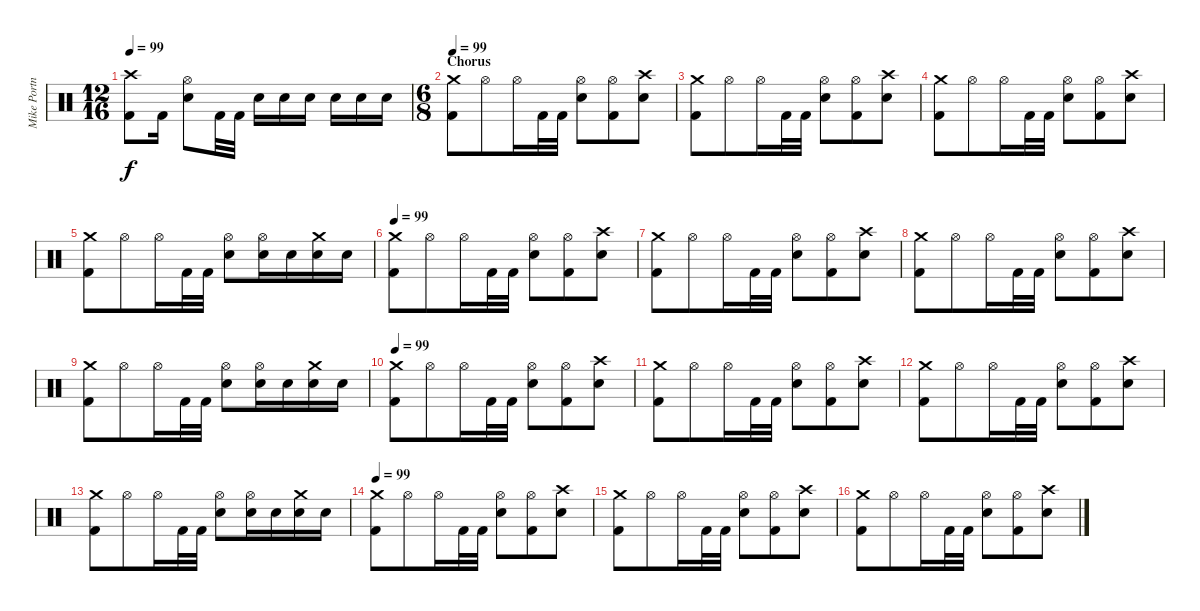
\track ("Mike Portnoy" "Mike Portn") {instrument percussion}
\staff {score}
\articulation defaults
\ts (12 16)
\tempo 99
\clef neutral
\ks c
("Crash high (hit)" "Kick (hit) 2").8{dy f} "Kick (hit) 2".16 ("Hi-Hat (open)" "Snare (hit) 2").8 "Kick (hit) 2".32 "Kick (hit) 2".32 "Snare (hit) 2".16 "Snare (hit) 2".16 "Snare (hit) 2".16 "Snare (hit) 2".16 "Snare (hit) 2".16 "Snare (hit) 2".16 |
\ts (6 8)
\section ("" "Chorus")
\tempo 99
("Crash medium (hit)" "Kick (hit) 2").8 "Hi-Hat (open)".8 "Hi-Hat (open)".16 "Kick (hit) 2".32 "Kick (hit) 2".32 ("Hi-Hat (open)" "Snare (hit) 2").8 ("Hi-Hat (open)" "Kick (hit) 2").8 ("Crash high (hit)" "Snare (hit) 2").8 |
("Crash medium (hit)" "Kick (hit) 2").8 "Hi-Hat (open)".8 "Hi-Hat (open)".16 "Kick (hit) 2".32 "Kick (hit) 2".32 ("Hi-Hat (open)" "Snare (hit) 2").8 ("Hi-Hat (open)" "Kick (hit) 2").8 ("Crash high (hit)" "Snare (hit) 2").8 |
("Crash medium (hit)" "Kick (hit) 2").8 "Hi-Hat (open)".8 "Hi-Hat (open)".16 "Kick (hit) 2".32 "Kick (hit) 2".32 ("Hi-Hat (open)" "Snare (hit) 2").8 ("Hi-Hat (open)" "Kick (hit) 2").8 ("Crash high (hit)" "Snare (hit) 2").8 |
("Crash medium (hit)" "Kick (hit) 2").8 "Hi-Hat (open)".8 "Hi-Hat (open)".16 "Kick (hit) 2".32 "Kick (hit) 2".32 ("Hi-Hat (open)" "Snare (hit) 2").8 ("Hi-Hat (open)" "Snare (hit) 2").16 "Snare (hit) 2".16 ("Crash medium (hit)" "Snare (hit) 2").16 "Snare (hit) 2".16 |
\tempo 99
("Crash medium (hit)" "Kick (hit) 2").8 "Hi-Hat (open)".8 "Hi-Hat (open)".16 "Kick (hit) 2".32 "Kick (hit) 2".32 ("Hi-Hat (open)" "Snare (hit) 2").8 ("Hi-Hat (open)" "Kick (hit) 2").8 ("Crash high (hit)" "Snare (hit) 2").8 |
("Crash medium (hit)" "Kick (hit) 2").8 "Hi-Hat (open)".8 "Hi-Hat (open)".16 "Kick (hit) 2".32 "Kick (hit) 2".32 ("Hi-Hat (open)" "Snare (hit) 2").8 ("Hi-Hat (open)" "Kick (hit) 2").8 ("Crash high (hit)" "Snare (hit) 2").8 |
("Crash medium (hit)" "Kick (hit) 2").8 "Hi-Hat (open)".8 "Hi-Hat (open)".16 "Kick (hit) 2".32 "Kick (hit) 2".32 ("Hi-Hat (open)" "Snare (hit) 2").8 ("Hi-Hat (open)" "Kick (hit) 2").8 ("Crash high (hit)" "Snare (hit) 2").8 |
("Crash medium (hit)" "Kick (hit) 2").8 "Hi-Hat (open)".8 "Hi-Hat (open)".16 "Kick (hit) 2".32 "Kick (hit) 2".32 ("Hi-Hat (open)" "Snare (hit) 2").8 ("Hi-Hat (open)" "Snare (hit) 2").16 "Snare (hit) 2".16 ("Crash medium (hit)" "Snare (hit) 2").16 "Snare (hit) 2".16 |
\tempo 99
("Crash medium (hit)" "Kick (hit) 2").8 "Hi-Hat (open)".8 "Hi-Hat (open)".16 "Kick (hit) 2".32 "Kick (hit) 2".32 ("Hi-Hat (open)" "Snare (hit) 2").8 ("Hi-Hat (open)" "Kick (hit) 2").8 ("Crash high (hit)" "Snare (hit) 2").8 |
("Crash medium (hit)" "Kick (hit) 2").8 "Hi-Hat (open)".8 "Hi-Hat (open)".16 "Kick (hit) 2".32 "Kick (hit) 2".32 ("Hi-Hat (open)" "Snare (hit) 2").8 ("Hi-Hat (open)" "Kick (hit) 2").8 ("Crash high (hit)" "Snare (hit) 2").8 |
("Crash medium (hit)" "Kick (hit) 2").8 "Hi-Hat (open)".8 "Hi-Hat (open)".16 "Kick (hit) 2".32 "Kick (hit) 2".32 ("Hi-Hat (open)" "Snare (hit) 2").8 ("Hi-Hat (open)" "Kick (hit) 2").8 ("Crash high (hit)" "Snare (hit) 2").8 |
("Crash medium (hit)" "Kick (hit) 2").8 "Hi-Hat (open)".8 "Hi-Hat (open)".16 "Kick (hit) 2".32 "Kick (hit) 2".32 ("Hi-Hat (open)" "Snare (hit) 2").8 ("Hi-Hat (open)" "Snare (hit) 2").16 "Snare (hit) 2".16 ("Crash medium (hit)" "Snare (hit) 2").16 "Snare (hit) 2".16 |
\tempo 99
("Crash medium (hit)" "Kick (hit) 2").8 "Hi-Hat (open)".8 "Hi-Hat (open)".16 "Kick (hit) 2".32 "Kick (hit) 2".32 ("Hi-Hat (open)" "Snare (hit) 2").8 ("Hi-Hat (open)" "Kick (hit) 2").8 ("Crash high (hit)" "Snare (hit) 2").8 |
("Crash medium (hit)" "Kick (hit) 2").8 "Hi-Hat (open)".8 "Hi-Hat (open)".16 "Kick (hit) 2".32 "Kick (hit) 2".32 ("Hi-Hat (open)" "Snare (hit) 2").8 ("Hi-Hat (open)" "Kick (hit) 2").8 ("Crash high (hit)" "Snare (hit) 2").8 |
("Crash medium (hit)" "Kick (hit) 2").8 "Hi-Hat (open)".8 "Hi-Hat (open)".16 "Kick (hit) 2".32 "Kick (hit) 2".32 ("Hi-Hat (open)" "Snare (hit) 2").8 ("Hi-Hat (open)" "Kick (hit) 2").8 ("Crash high (hit)" "Snare (hit) 2").8
